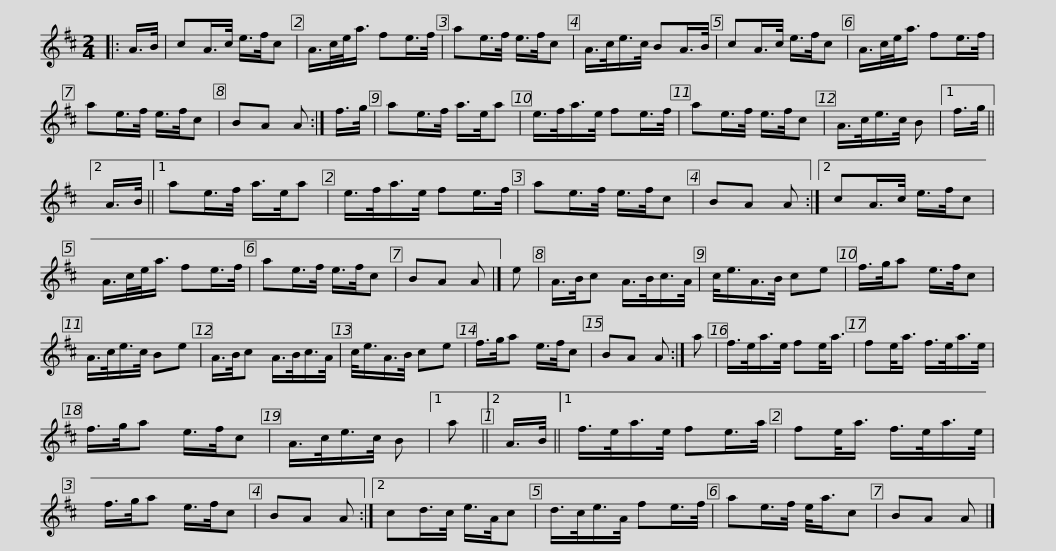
X:1
L:1/8
M:2/4
I:linebreak $
K:D
V:1 treble
V:1
|: A/>B/ | cA/>c/ e/>f/c | A/>c/e/<a/ fe/>f/ | ae/>f/ e/>f/c | A/>c/e/>c/ BA/>B/ | %5
 cA/>c/ e/>f/c |$ A/>c/e/<a/ fe/>f/ | ae/>f/ e/>f/c | BA A :| f/>g/ | %10
 ae/>f/ a/>e/a | e/>f/a/>e/ fe/>f/ | ae/>f/ e/>f/c |$ A/>c/e/>c/ B |1 f/>g/ ||2 %15
 A/>B/ ||1 ae/>f/ a/>e/a | e/>f/a/>e/ fe/>f/ | ae/>f/ e/>f/c | BA A :|2 %20
 cA/>c/ e/>f/c |$ A/>c/e/<a/ fe/>f/ | ae/>f/ e/>f/c | BA A |] e | %25
 A/>B/c A/>B/c/>A/ | c/<e/A/>B/ ce | f/>g/a e/>f/c |$ A/>c/e/>c/ Be | A/>B/c A/>B/c/>A/ | %30
 c/<e/A/>B/ ce | f/>g/a e/>f/c | BA A :| a | f/>e/a/>e/ fe/<a/ |$ %35
 fe/<a/ f/>e/a/>e/ | f/>g/a e/>f/c | A/>c/e/>c/ B |1 a ||2 A/>B/ ||1 %40
 f/>e/a/>e/ fe/>a/ | fe/<a/ f/>e/a/>e/ |$ f/>g/a e/>f/c | BA A :|2 cd/>c/ e/>A/c | %45
 d/>c/e/>A/ fe/>f/ | ae/>f/ e/<a/c | BA A |] %48
